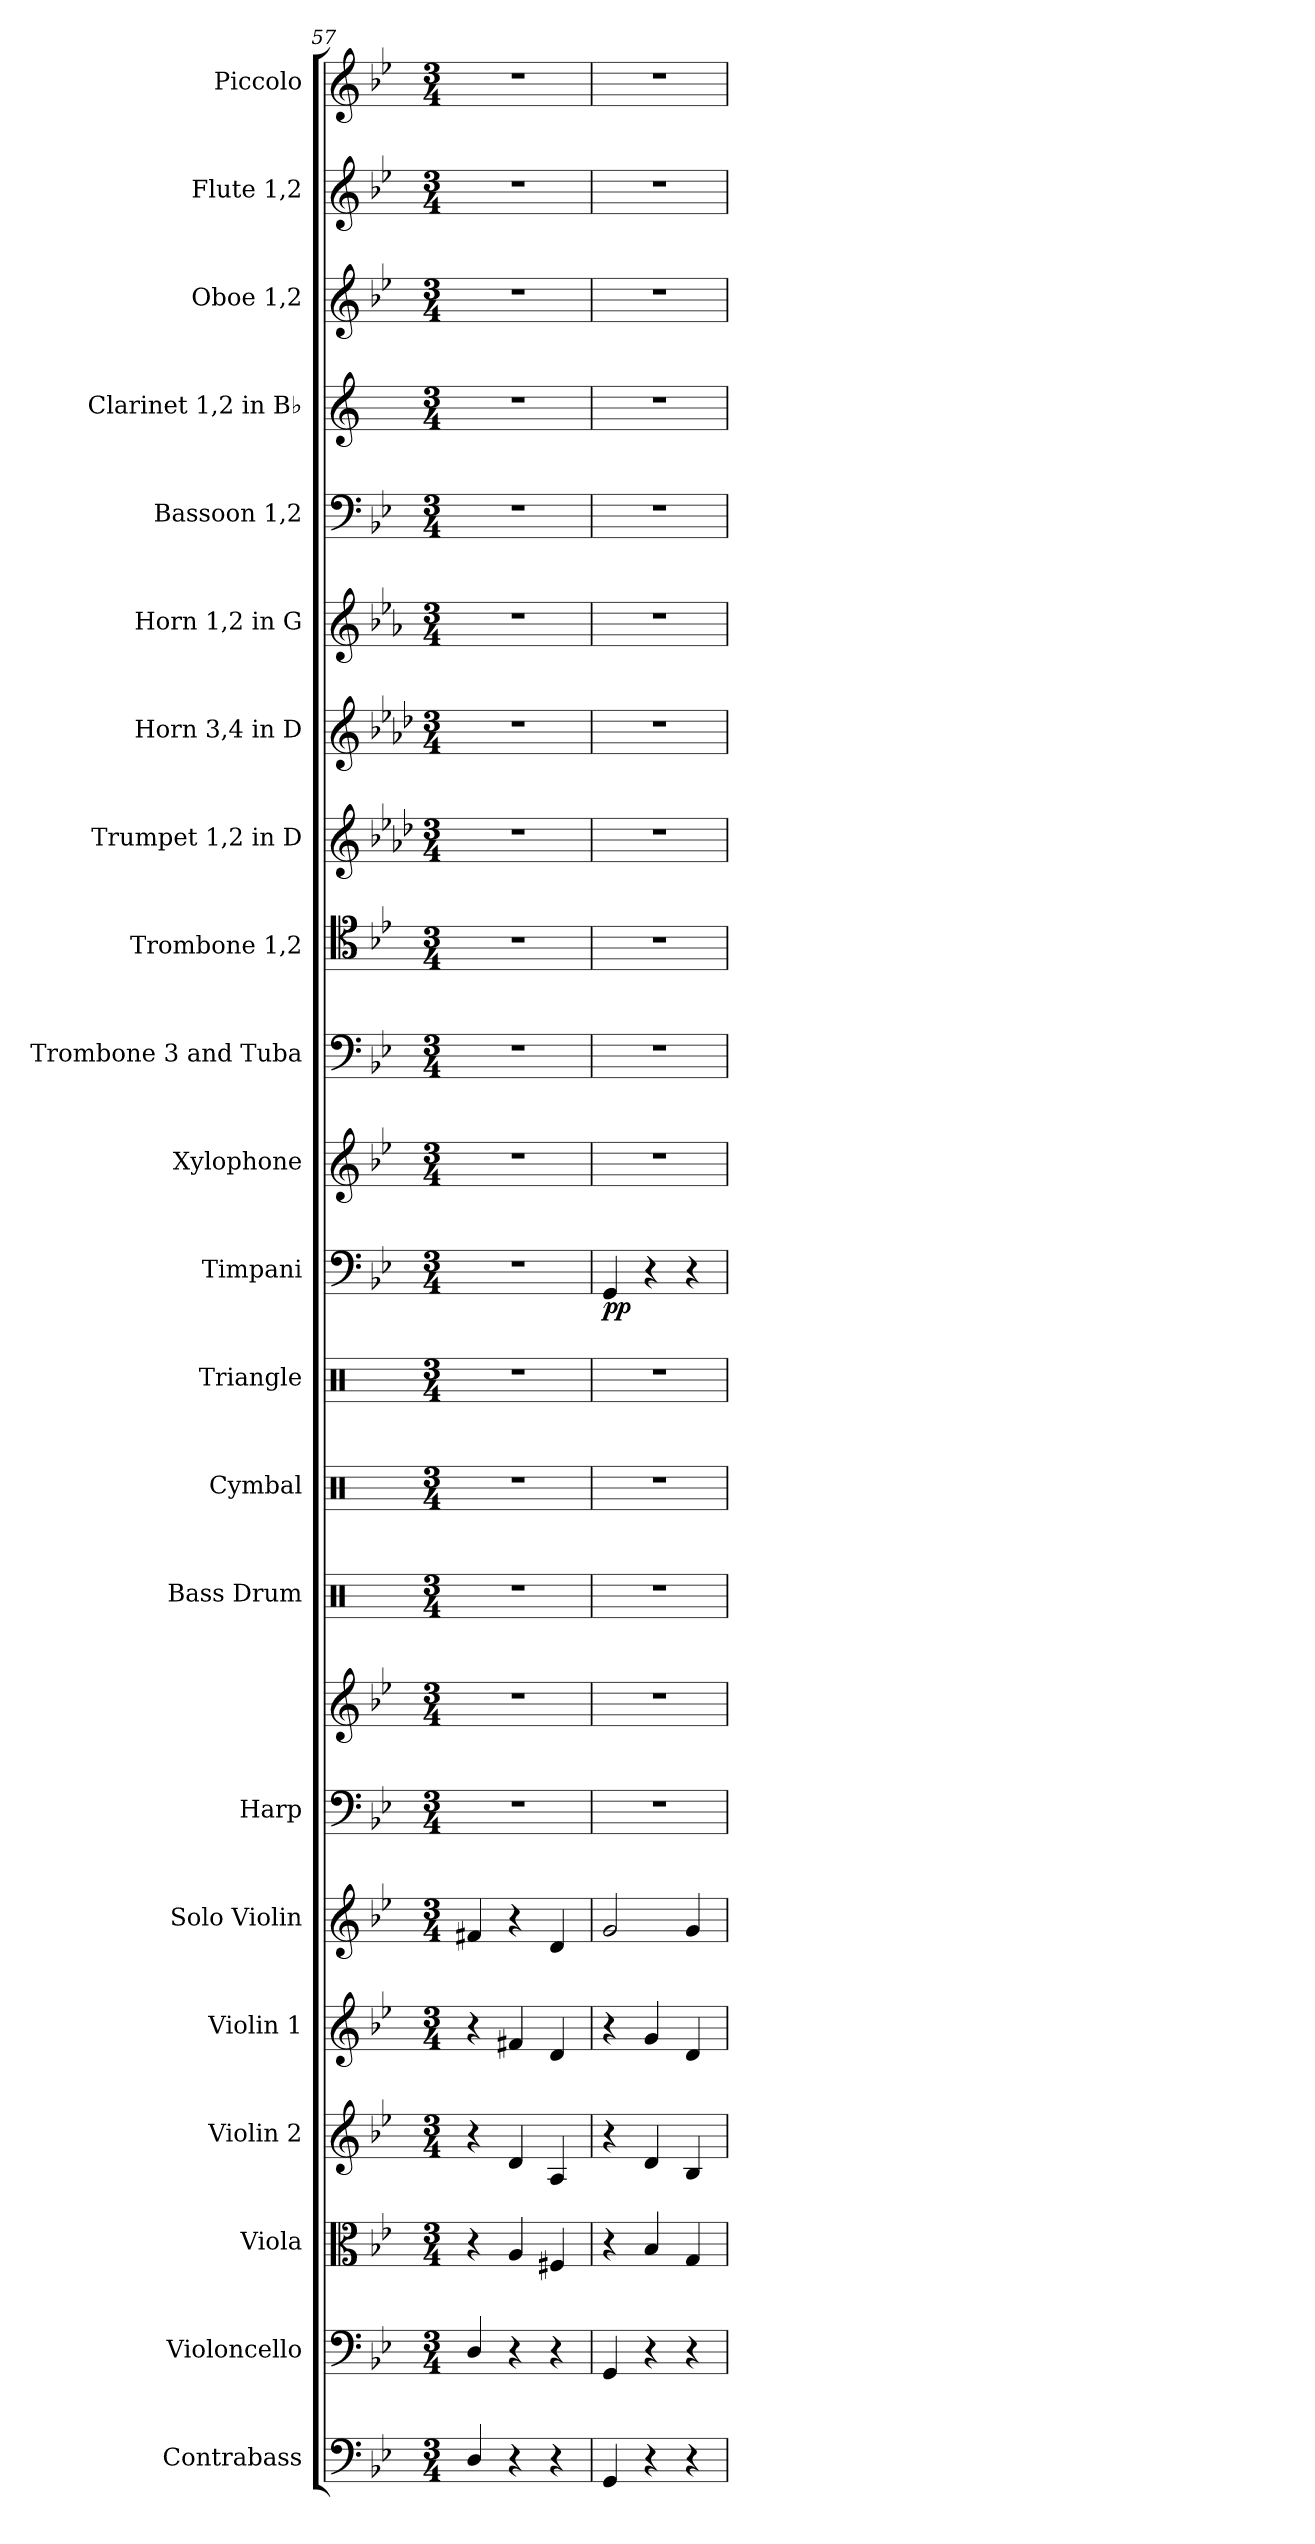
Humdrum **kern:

**kern	**kern	**kern	**kern	**kern	**kern	**kern	**kern	**kern	**kern	**kern	**kern	**dynam	**kern	**kern	**kern	**kern	**kern	**kern	**kern	**kern	**kern	**kern	**kern
*part22	*part21	*part20	*part19	*part18	*part17	*part16	*part16	*part15	*part14	*part13	*part12	*part12	*part11	*part10	*part9	*part8	*part7	*part6	*part5	*part4	*part3	*part2	*part1
*staff23	*staff22	*staff21	*staff20	*staff19	*staff18	*staff17	*staff16	*staff15	*staff14	*staff13	*staff12	*staff12	*staff11	*staff10	*staff9	*staff8	*staff7	*staff6	*staff5	*staff4	*staff3	*staff2	*staff1
*I"Contrabass	*I"Violoncello	*I"Viola	*I"Violin 2	*I"Violin 1	*I"Solo Violin	*I"Harp	*	*I"Bass Drum	*I"Cymbal	*I"Triangle	*I"Timpani	*	*I"Xylophone	*I"Trombone 3 and Tuba	*I"Trombone 1,2	*I"Trumpet 1,2 in D	*I"Horn 3,4 in D	*I"Horn 1,2 in G	*I"Bassoon 1,2	*I"Clarinet 1,2 in B♭	*I"Oboe 1,2	*I"Flute 1,2	*I"Piccolo
*I'Cb.	*I'Vc.	*I'Vla.	*I'Vln. 2	*I'Vln. 1	*I'Solo Vln.	*I'Hrp.	*	*I'B.D	*I'Cym.	*I'Trgl.	*I'Timp.	*	*I'Xyl.	*I'Tbn. 3 and Tba.	*I'Tbn. 1,2	*I'Tpt. 1,2 in D	*I'Hn. 3,4 in D	*I'Hn. 1,2 in G	*I'Bsn. 1,2	*I'Cl. 1,2 in B♭	*I'Ob. 1,2	*I'Fl. 1,2	*I'Picc.
*clefF4	*clefF4	*clefC3	*clefG2	*clefG2	*clefG2	*clefF4	*clefG2	*clefX	*clefX	*clefX	*clefF4	*	*clefG2	*clefF4	*clefC4	*clefG2	*clefG2	*clefG2	*clefF4	*clefG2	*clefG2	*clefG2	*clefG2
*ITrd7c12	*	*	*	*	*	*	*	*	*	*	*	*	*ITrd-7c-12	*	*	*ITrd-1c-2	*ITrd6c10	*ITrd3c5	*	*ITrd1c2	*	*	*ITrd-7c-12
*k[b-e-]	*k[b-e-]	*k[b-e-]	*k[b-e-]	*k[b-e-]	*k[b-e-]	*k[b-e-]	*k[b-e-]	*k[]	*k[]	*k[]	*k[b-e-]	*	*k[b-e-]	*k[b-e-]	*k[b-e-]	*k[b-e-]	*k[b-e-]	*k[b-e-]	*k[b-e-]	*k[b-e-]	*k[b-e-]	*k[b-e-]	*k[b-e-]
*M3/4	*M3/4	*M3/4	*M3/4	*M3/4	*M3/4	*M3/4	*M3/4	*M3/4	*M3/4	*M3/4	*M3/4	*	*M3/4	*M3/4	*M3/4	*M3/4	*M3/4	*M3/4	*M3/4	*M3/4	*M3/4	*M3/4	*M3/4
=57	=57	=57	=57	=57	=57	=57	=57	=57	=57	=57	=57	=57	=57	=57	=57	=57	=57	=57	=57	=57	=57	=57	=57
4DD/	4D/	4r	4r	4r	4f#X/	2.r	2.r	2.r	2.r	2.r	2.r	.	2.r	2.r	2.r	2.r	2.r	2.r	2.r	2.r	2.r	2.r	2.r
4r	4r	4A/	4d/	4f#X/	4r	.	.	.	.	.	.	.	.	.	.	.	.	.	.	.	.	.	.
4r	4r	4F#X/	4A/	4d/	4d/	.	.	.	.	.	.	.	.	.	.	.	.	.	.	.	.	.	.
=58	=58	=58	=58	=58	=58	=58	=58	=58	=58	=58	=58	=58	=58	=58	=58	=58	=58	=58	=58	=58	=58	=58	=58
!	!	!	!	!	!	!	!	!	!	!	!	!LO:DY:b	!	!	!	!	!	!	!	!	!	!	!
4GGG/	4GG/	4r	4r	4r	2g/	2.r	2.r	2.r	2.r	2.r	4GG/	pp	2.r	2.r	2.r	2.r	2.r	2.r	2.r	2.r	2.r	2.r	2.r
4r	4r	4B-/	4d/	4g/	.	.	.	.	.	.	4r	.	.	.	.	.	.	.	.	.	.	.	.
4r	4r	4G/	4B-/	4d/	4g/	.	.	.	.	.	4r	.	.	.	.	.	.	.	.	.	.	.	.
=	=	=	=	=	=	=	=	=	=	=	=	=	=	=	=	=	=	=	=	=	=	=	=
*-	*-	*-	*-	*-	*-	*-	*-	*-	*-	*-	*-	*-	*-	*-	*-	*-	*-	*-	*-	*-	*-	*-	*-
